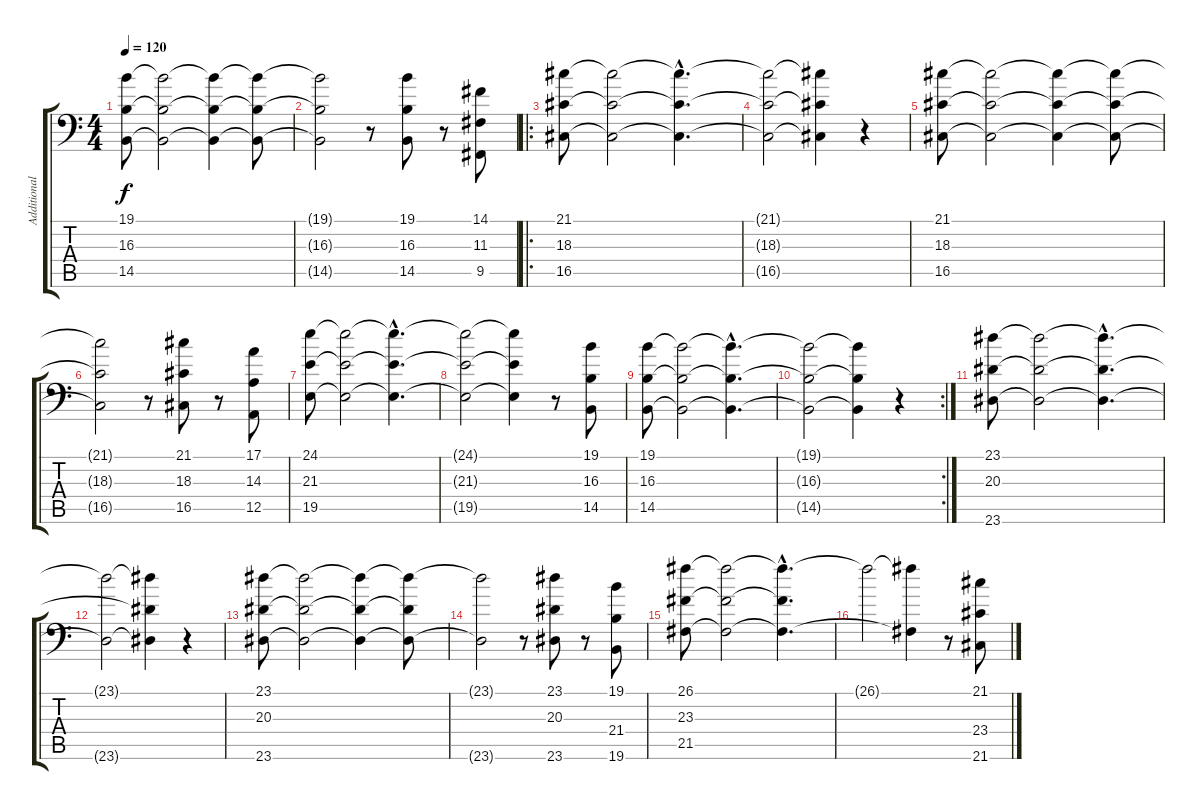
\track ("Additional Brass" "Additional") {instrument acousticgrandpiano}
\staff {score tabs}
\tuning (E3 B2 G2 D2 A1 E1) {hide}
\ts (4 4)
\tempo 120
\clef f4
\ks c
(19.1 16.3 14.5).8{dy f} (19.1{t} 16.3{t} 14.5{t}).2 (19.1{t} 16.3{t} 14.5{t}).4 (19.1{t} 16.3{t} 14.5{t}).8 |
(19.1{t} 16.3{t} 14.5{t}).2 r.8 (19.1 16.3 14.5).8 r.8 (14.1 11.3 9.5).8 |
\ro
(21.1 18.3 16.5).8 (21.1{t} 18.3{t} 16.5{t}).2 (21.1{hac t} 18.3{hac t} 16.5{hac t}).4{d} |
(21.1{t} 18.3{t} 16.5{t}).2 (21.1{t} 18.3{t} 16.5{t}).4 r.4 |
(21.1 18.3 16.5).8 (21.1{t} 18.3{t} 16.5{t}).2 (21.1{t} 18.3{t} 16.5{t}).4 (21.1{t} 18.3{t} 16.5{t}).8 |
(21.1{t} 18.3{t} 16.5{t}).2 r.8 (21.1 18.3 16.5).8 r.8 (17.1 14.3 12.5).8 |
(24.1 21.3 19.5).8 (24.1{t} 21.3{t} 19.5{t}).2 (24.1{hac t} 21.3{hac t} 19.5{hac t}).4{d} |
(24.1{t} 21.3{t} 19.5{t}).2 (24.1{t} 21.3{t} 19.5{t}).4 r.8 (19.1 16.3 14.5).8 |
(19.1 16.3 14.5).8 (19.1{t} 16.3{t} 14.5{t}).2 (19.1{hac t} 16.3{hac t} 14.5{hac t}).4{d} |
\rc 2
(19.1{t} 16.3{t} 14.5{t}).2 (19.1{t} 16.3{t} 14.5{t}).4 r.4 |
(23.1 20.3 23.6).8 (23.1{t} 20.3{t} 23.6{t}).2 (23.1{hac t} 20.3{hac t} 23.6{hac t}).4{d} |
(23.1{t} 23.6{t}).2 (23.1{t} 20.3{t} 23.6{t}).4 r.4 |
(23.1 20.3 23.6).8 (23.1{t} 20.3{t} 23.6{t}).2 (23.1{t} 20.3{t} 23.6{t}).4 (23.1{t} 20.3{t} 23.6{t}).8 |
(23.1{t} 23.6{t}).2 r.8 (23.1 20.3 23.6).8 r.8 (19.1 21.4 19.6).8 |
(26.1 23.3 21.5).8 (26.1{t} 23.3{t} 21.5{t}).2 (26.1{hac t} 23.3{hac t} 21.5{hac t}).4{d} |
26.1{t}.2 (26.1{t} 21.5{t}).4 r.8 (21.1 23.4 21.6).8
